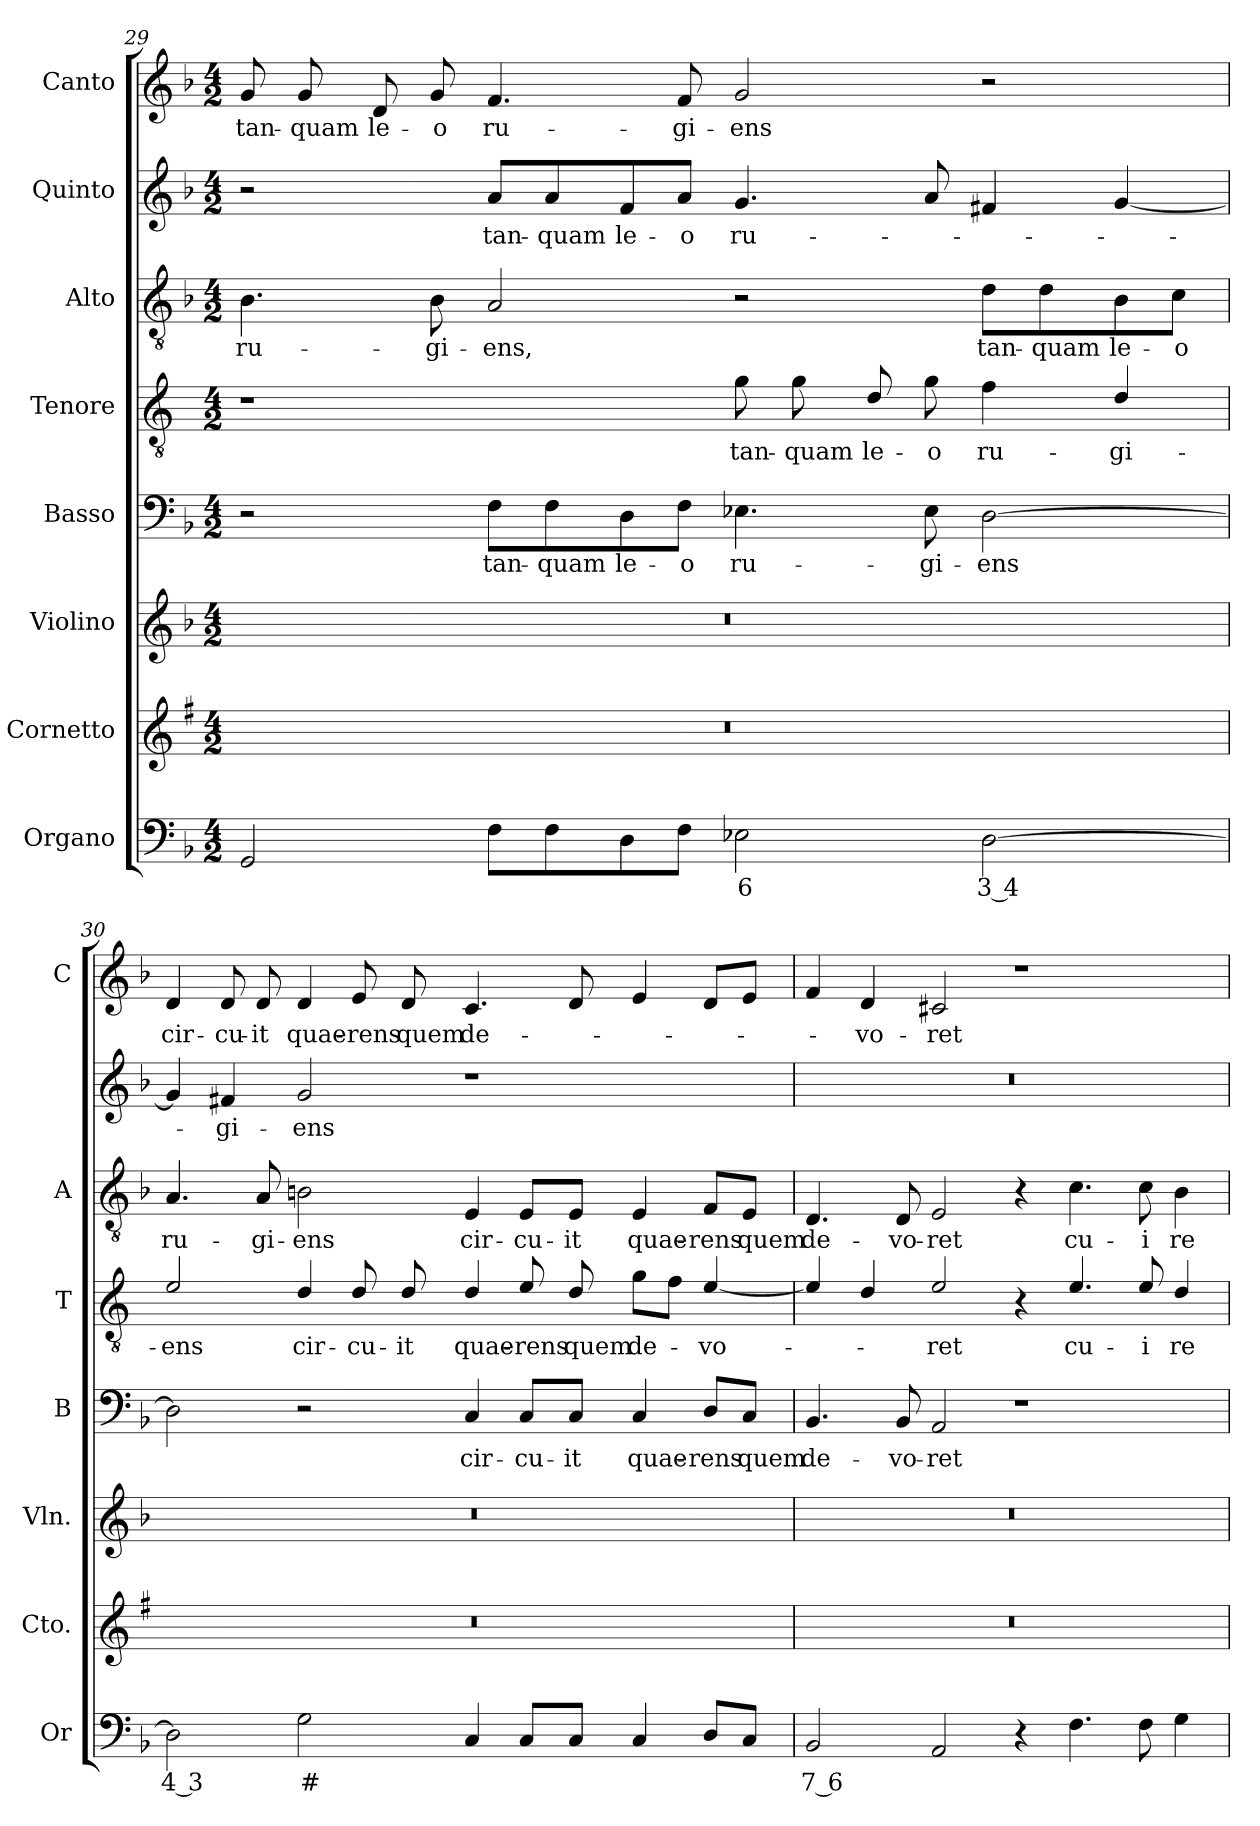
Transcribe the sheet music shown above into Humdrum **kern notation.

**kern	**text	**kern	**kern	**kern	**text	**kern	**text	**kern	**text	**kern	**text	**kern	**text
*part8	*part8	*part7	*part6	*part5	*part5	*part4	*part4	*part3	*part3	*part2	*part2	*part1	*part1
*staff8	*staff8	*staff7	*staff6	*staff5	*staff5	*staff4	*staff4	*staff3	*staff3	*staff2	*staff2	*staff1	*staff1
*I"Organo	*	*I"Cornetto	*I"Violino	*I"Basso	*	*I"Tenore	*	*I"Alto	*	*I"Quinto	*	*I"Canto	*
*I'Or	*	*I'Cto.	*I'Vln.	*I'B	*	*I'T	*	*I'A	*	*	*	*I'C	*
*clefF4	*	*clefG2	*clefG2	*clefF4	*	*clefGv2	*	*clefGv2	*	*clefG2	*	*clefG2	*
*	*	*ITrd1c2	*	*	*	*ITrd4c7	*	*	*	*	*	*	*
*k[b-]	*	*k[b-]	*k[b-]	*k[b-]	*	*k[b-]	*	*k[b-]	*	*k[b-]	*	*k[b-]	*
*F:	*	*F:	*F:	*F:	*	*F:	*	*F:	*	*F:	*	*F:	*
*M4/2	*	*M4/2	*M4/2	*M4/2	*	*M4/2	*	*M4/2	*	*M4/2	*	*M4/2	*
=29	=29	=29	=29	=29	=29	=29	=29	=29	=29	=29	=29	=29	=29
!	!	!	!	!	!	!	!	!	!LO:LY:b	!	!	!	!LO:LY:b
2GG/	.	0r	0r	2r	.	1r	.	4.B-\	ru-	2r	.	8g/	tan-
!	!	!	!	!	!	!	!	!	!	!	!	!	!LO:LY:b
.	.	.	.	.	.	.	.	.	.	.	.	8g/	-quam
!	!	!	!	!	!	!	!	!	!	!	!	!	!LO:LY:b
.	.	.	.	.	.	.	.	.	.	.	.	8d/	le-
!	!	!	!	!	!	!	!	!	!LO:LY:b	!	!	!	!LO:LY:b
.	.	.	.	.	.	.	.	8B-\	-gi-	.	.	8g/	-o
!	!	!	!	!	!LO:LY:b	!	!	!	!LO:LY:b	!	!LO:LY:b	!	!LO:LY:b
8F\L	.	.	.	8F\L	tan-	.	.	2A/	-ens,	8a/L	tan-	4.f/	ru-
!	!	!	!	!	!LO:LY:b	!	!	!	!	!	!LO:LY:b	!	!
8F\	.	.	.	8F\	-quam	.	.	.	.	8a/	-quam	.	.
!	!	!	!	!	!LO:LY:b	!	!	!	!	!	!LO:LY:b	!	!
8D\	.	.	.	8D\	le-	.	.	.	.	8f/	le-	.	.
!	!	!	!	!	!LO:LY:b	!	!	!	!	!	!LO:LY:b	!	!LO:LY:b
8F\J	.	.	.	8F\J	-o	.	.	.	.	8a/J	-o	8f/	-gi-
!	!LO:LY:b	!	!	!	!LO:LY:b	!	!LO:LY:b	!	!	!	!LO:LY:b	!	!LO:LY:b
2E-X\	6	.	.	4.E-X\	ru-	8c\	tan-	2r	.	4.g/	ru-	2g/	-ens
!	!	!	!	!	!	!	!LO:LY:b	!	!	!	!	!	!
.	.	.	.	.	.	8c\	-quam	.	.	.	.	.	.
!	!	!	!	!	!	!	!LO:LY:b	!	!	!	!	!	!
.	.	.	.	.	.	8G/	le-	.	.	.	.	.	.
!	!	!	!	!	!LO:LY:b	!	!LO:LY:b	!	!	!	!	!	!
.	.	.	.	8E-\	-gi-	8c\	-o	.	.	8a/	.	.	.
!	!LO:LY:b	!	!	!	!LO:LY:b	!	!LO:LY:b	!	!LO:LY:b	!	!	!	!
[2D\	3 4	.	.	[2D\	-ens	4B-\	ru-	8d\L	tan-	4f#X/	.	2r	.
!	!	!	!	!	!	!	!	!	!LO:LY:b	!	!	!	!
.	.	.	.	.	.	.	.	8d\	-quam	.	.	.	.
!	!	!	!	!	!	!	!LO:LY:b	!	!LO:LY:b	!	!	!	!
.	.	.	.	.	.	4G/	-gi-	8B-\	le-	[4g/	.	.	.
!	!	!	!	!	!	!	!	!	!LO:LY:b	!	!	!	!
.	.	.	.	.	.	.	.	8c\J	-o	.	.	.	.
!!LO:LB:g=z
=30	=30	=30	=30	=30	=30	=30	=30	=30	=30	=30	=30	=30	=30
!	!LO:LY:b	!	!	!	!	!	!LO:LY:b	!	!LO:LY:b	!	!	!	!LO:LY:b
2D\]	4 3	0r	0r	2D\]	.	2A/	-ens	4.A/	ru-	4g/]	.	4d/	cir-
!	!	!	!	!	!	!	!	!	!	!	!LO:LY:b	!	!LO:LY:b
.	.	.	.	.	.	.	.	.	.	4f#X/	-gi-	8d/	-cu-
!	!	!	!	!	!	!	!	!	!LO:LY:b	!	!	!	!LO:LY:b
.	.	.	.	.	.	.	.	8A/	-gi-	.	.	8d/	-it
!	!LO:LY:b	!	!	!	!	!	!LO:LY:b	!	!LO:LY:b	!	!LO:LY:b	!	!LO:LY:b
2G\	#	.	.	2r	.	4G/	cir-	2Bn\	-ens	2g/	-ens	4d/	quae-
!	!	!	!	!	!	!	!LO:LY:b	!	!	!	!	!	!LO:LY:b
.	.	.	.	.	.	8G/	-cu-	.	.	.	.	8e/	-rens
!	!	!	!	!	!	!	!LO:LY:b	!	!	!	!	!	!LO:LY:b
.	.	.	.	.	.	8G/	-it	.	.	.	.	8d/	quem
!	!	!	!	!	!LO:LY:b	!	!LO:LY:b	!	!LO:LY:b	!	!	!	!LO:LY:b
4C/	.	.	.	4C/	cir-	4G/	quae-	4E/	cir-	1r	.	4.c/	de-
!	!	!	!	!	!LO:LY:b	!	!LO:LY:b	!	!LO:LY:b	!	!	!	!
8C/L	.	.	.	8C/L	-cu-	8A/	-rens	8E/L	-cu-	.	.	.	.
!	!	!	!	!	!LO:LY:b	!	!LO:LY:b	!	!LO:LY:b	!	!	!	!
8C/J	.	.	.	8C/J	-it	8G/	quem	8E/J	-it	.	.	8d/	.
!	!	!	!	!	!LO:LY:b	!	!LO:LY:b	!	!LO:LY:b	!	!	!	!
4C/	.	.	.	4C/	quae-	8c\L	de-	4E/	quae-	.	.	4e/	.
.	.	.	.	.	.	8B-\J	.	.	.	.	.	.	.
!	!	!	!	!	!LO:LY:b	!	!LO:LY:b	!	!LO:LY:b	!	!	!	!
8D/L	.	.	.	8D/L	-rens	[4A/	-vo-	8F/L	-rens	.	.	8d/L	.
!	!	!	!	!	!LO:LY:b	!	!	!	!LO:LY:b	!	!	!	!
8C/J	.	.	.	8C/J	quem	.	.	8E/J	quem	.	.	8e/J	.
=31	=31	=31	=31	=31	=31	=31	=31	=31	=31	=31	=31	=31	=31
!	!LO:LY:b	!	!	!	!LO:LY:b	!	!	!	!LO:LY:b	!	!	!	!
2BB-/	7 6	0r	0r	4.BB-/	de-	4A/]	.	4.D/	de-	0r	.	4f/	.
!	!	!	!	!	!	!	!	!	!	!	!	!	!LO:LY:b
.	.	.	.	.	.	4G/	.	.	.	.	.	4d/	-vo-
!	!	!	!	!	!LO:LY:b	!	!	!	!LO:LY:b	!	!	!	!
.	.	.	.	8BB-/	-vo-	.	.	8D/	-vo-	.	.	.	.
!	!	!	!	!	!LO:LY:b	!	!LO:LY:b	!	!LO:LY:b	!	!	!	!LO:LY:b
2AA/	.	.	.	2AA/	-ret	2A/	-ret	2E/	-ret	.	.	2c#X/	-ret
4r	.	.	.	1r	.	4r	.	4r	.	.	.	1r	.
!	!	!	!	!	!	!	!LO:LY:b	!	!LO:LY:b	!	!	!	!
4.F\	.	.	.	.	.	4.A/	cu-	4.c\	cu-	.	.	.	.
!	!	!	!	!	!	!	!LO:LY:b	!	!LO:LY:b	!	!	!	!
8F\	.	.	.	.	.	8A/	-i	8c\	-i	.	.	.	.
!	!	!	!	!	!	!	!LO:LY:b	!	!LO:LY:b	!	!	!	!
4G\	.	.	.	.	.	4G/	re-	4B-\	re-	.	.	.	.
=	=	=	=	=	=	=	=	=	=	=	=	=	=
*-	*-	*-	*-	*-	*-	*-	*-	*-	*-	*-	*-	*-	*-
